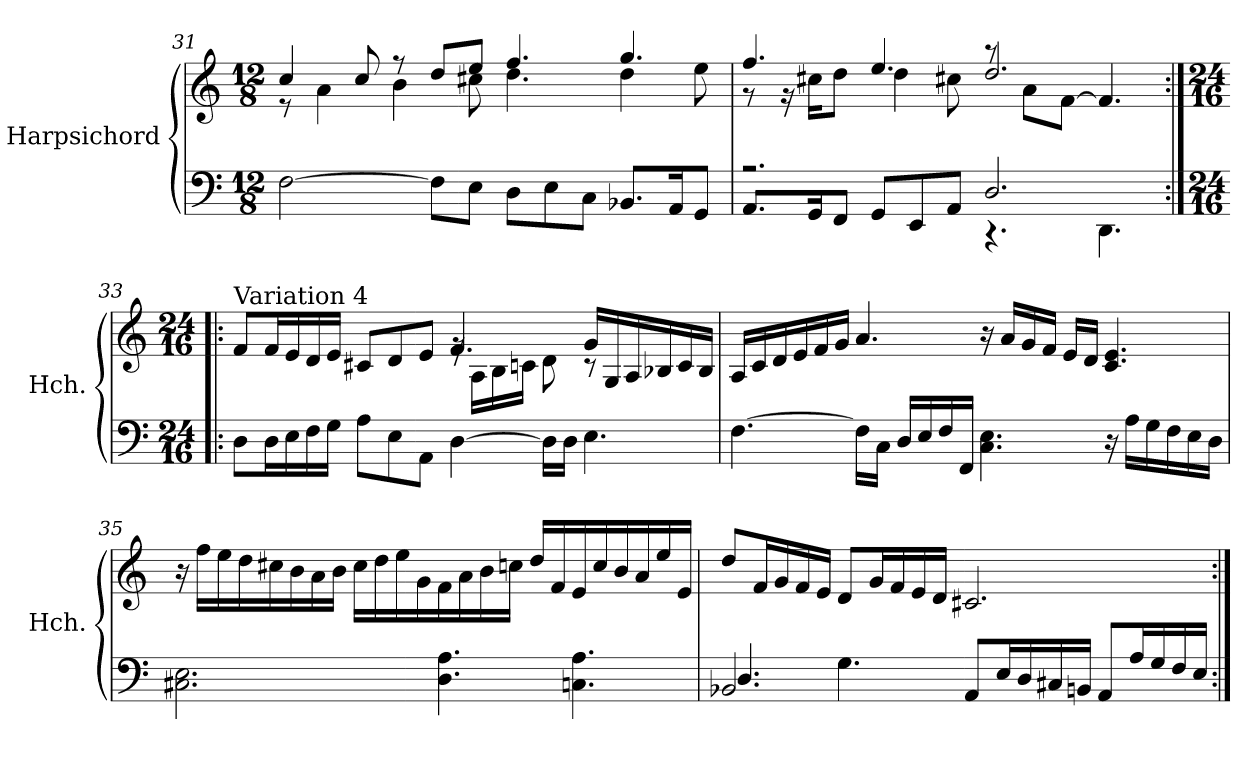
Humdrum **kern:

**kern	**kern
*part1	*part1
*staff2	*staff1
*I"Harpsichord	*
*I'Hch.	*
!!LO:LB:g=z
*clefF4	*clefG2
*k[]	*k[]
*M12/8	*M12/8
=31	=31
*	*^
[2F\	4cc/	8r
.	.	4a\
.	8cc/	.
.	8r	4b\
8F\L]	8dd/L	.
8E\J	8ee/J	8cc#X\
8D\L	4.ff/	4.dd\
8E\	.	.
8C\J	.	.
8.BB-X/L	4.gg/	4dd\
16AA/K	.	.
8GG/J	.	8ee\
=32	=32	=32
*^	*	*
8.AA/L	2.rA	4.ff/	8r
.	.	.	16r
16GG/K	.	.	16cc#X\KL
8FF/J	.	.	8dd\J
8GG/L	.	4.ee/	4dd\
8EE/	.	.	.
8AA/J	.	.	8cc#X\
2.D/	4.r	8r	2.dd/
.	.	8a\L	.
.	.	[8f\J	.
.	4.DD\	4.f/]	.
*v	*v	*	*
!!LO:PB:g=z	!!
=33:|!|:	=33:|!|:	=33:|!|:
*M24/16	*M24/16	*
*	*MM95	*
*^	*	*
!	!	!LO:TX:t=Variation 4	!
*v	*v	*	*
8D\L	8f/L	2.ryy
16D\L	16f/L	.
16E\	16e/	.
16F\	16d/	.
16G\JJ	16e/JJ	.
8A\L	8c#X/L	.
8E\	8d/	.
8AA\J	8e/J	.
[4D\	4.f/	16rg
.	.	16A\LL
.	.	16B\
.	.	16cn\JJ
16D\LL]	.	8d\
16D\JJ	.	.
4.E\	16g/LL	8r
.	16G/	.
.	16A/	4ryy
.	16B-X/	.
.	16c/	.
.	16B-/JJ	.
*	*v	*v
=34	=34
[4.F\	16A/LL
.	16c/
.	16d/
.	16e/
.	16f/
.	16g/JJ
16F\LL]	4.a/
16C\JJ	.
16D/LL	.
16E/	.
16F/	.
16FF/JJ	.
4.C\ 4.E\	16r
.	16a/LL
.	16g/
.	16f/JJ
.	16e/LL
.	16d/JJ
16r	4.c/ 4.e/
16A\LL	.
16G\	.
16F\	.
16E\	.
16D\JJ	.
!!LO:LB:g=z
=35	=35
2.C#X\ 2.E\	16r
.	16ff\LL
.	16ee\
.	16dd\
.	16cc#X\
.	16b\
.	16a\
.	16b\JJ
.	16cc#\LL
.	16dd\
.	16ee\
.	16g\
4.D\ 4.A\	16f\
.	16a\
.	16b\
.	16ccn\JJ
.	16dd/LL
.	16f/
4.Cn\ 4.A\	16e/
.	16cc/
.	16b/
.	16a/
.	16ee/
.	16e/JJ
=36	=36
*^	*
2.BB-X/	4.D/	8dd/L
.	.	16f/L
.	.	16g/
.	.	16f/
.	.	16e/JJ
.	4.G\	8d/L
.	.	16g/L
.	.	16f/
.	.	16e/
.	.	16d/JJ
8AA/L	2.ryy	2.c#X/
16E/L	.	.
16D/	.	.
16C#X/	.	.
16BBn/JJ	.	.
8AA/L	.	.
16A/L	.	.
16G/	.	.
16F/	.	.
16E/JJ	.	.
*v	*v	*
=:|!	=:|!
*-	*-
